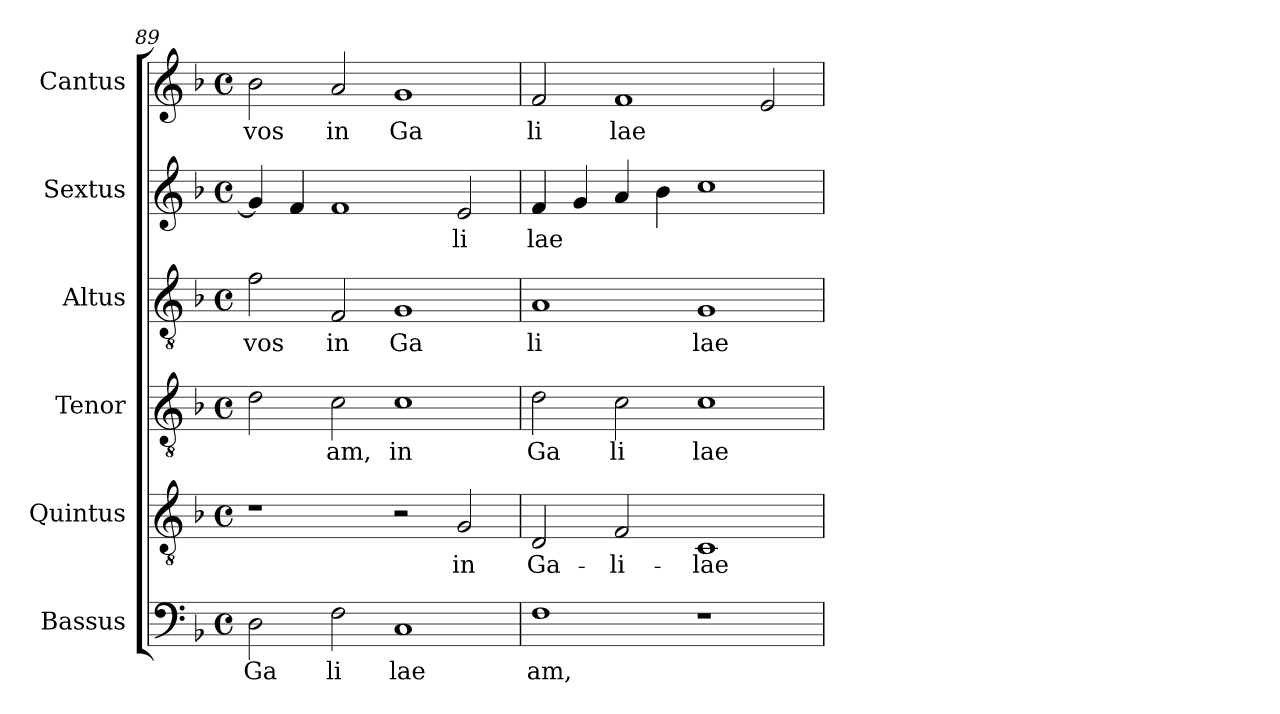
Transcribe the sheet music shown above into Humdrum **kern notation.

**kern	**text	**kern	**text	**kern	**text	**kern	**text	**kern	**text	**kern	**text
*part6	*part6	*part5	*part5	*part4	*part4	*part3	*part3	*part2	*part2	*part1	*part1
*staff6	*staff6	*staff5	*staff5	*staff4	*staff4	*staff3	*staff3	*staff2	*staff2	*staff1	*staff1
*I"Bassus	*	*I"Quintus	*	*I"Tenor	*	*I"Altus	*	*I"Sextus	*	*I"Cantus	*
*clefF4	*	*clefGv2	*	*clefGv2	*	*clefGv2	*	*clefG2	*	*clefG2	*
*k[b-]	*	*k[b-]	*	*k[b-]	*	*k[b-]	*	*k[b-]	*	*k[b-]	*
*F:	*	*F:	*	*F:	*	*F:	*	*F:	*	*F:	*
*M4/4	*	*M4/4	*	*M4/4	*	*M4/4	*	*M4/4	*	*M4/4	*
*met(c)	*	*met(c)	*	*met(c)	*	*met(c)	*	*met(c)	*	*met(c)	*
=89	=89	=89	=89	=89	=89	=89	=89	=89	=89	=89	=89
!	!LO:LY:b:cj	!	!	!	!	!	!LO:LY:b:cj	!	!	!	!LO:LY:b:cj
2D\	Ga	1r	.	2d\	.	2f\	vos	4g/]	.	2b-\	vos
.	.	.	.	.	.	.	.	4f/	.	.	.
!	!LO:LY:b:cj	!	!	!	!LO:LY:b:cj	!	!LO:LY:b:cj	!	!	!	!LO:LY:b:cj
2F\	li	.	.	2c\	am,	2F/	in	1f	.	2a/	in
!	!LO:LY:b:cj	!	!	!	!LO:LY:b:cj	!	!LO:LY:b:cj	!	!	!	!LO:LY:b:cj
1C	lae	2r	.	1c	in	1G	Ga	.	.	1g	Ga
!	!	!	!LO:LY:b:cj	!	!	!	!	!	!LO:LY:b:cj	!	!
.	.	2G/	in	.	.	.	.	2e/	li	.	.
=90	=90	=90	=90	=90	=90	=90	=90	=90	=90	=90	=90
!	!LO:LY:b:cj	!	!LO:LY:b:cj	!	!LO:LY:b:cj	!	!LO:LY:b:cj	!	!LO:LY:b	!	!LO:LY:b:cj
1F	am,	2D/	Ga-	2d\	Ga	1A	li	4f/	lae	2f/	li
.	.	.	.	.	.	.	.	4g/	.	.	.
!	!	!	!LO:LY:b:cj	!	!LO:LY:b:cj	!	!	!	!	!	!LO:LY:b:cj
.	.	2F/	-li-	2c\	li	.	.	4a/	.	1f	lae
.	.	.	.	.	.	.	.	4b-\	.	.	.
!	!	!	!LO:LY:b:cj	!	!LO:LY:b:cj	!	!LO:LY:b:cj	!	!	!	!
1r	.	1C	-lae-	1c	lae	1G	lae	1cc	.	.	.
.	.	.	.	.	.	.	.	.	.	2e/	.
=	=	=	=	=	=	=	=	=	=	=	=
*-	*-	*-	*-	*-	*-	*-	*-	*-	*-	*-	*-
